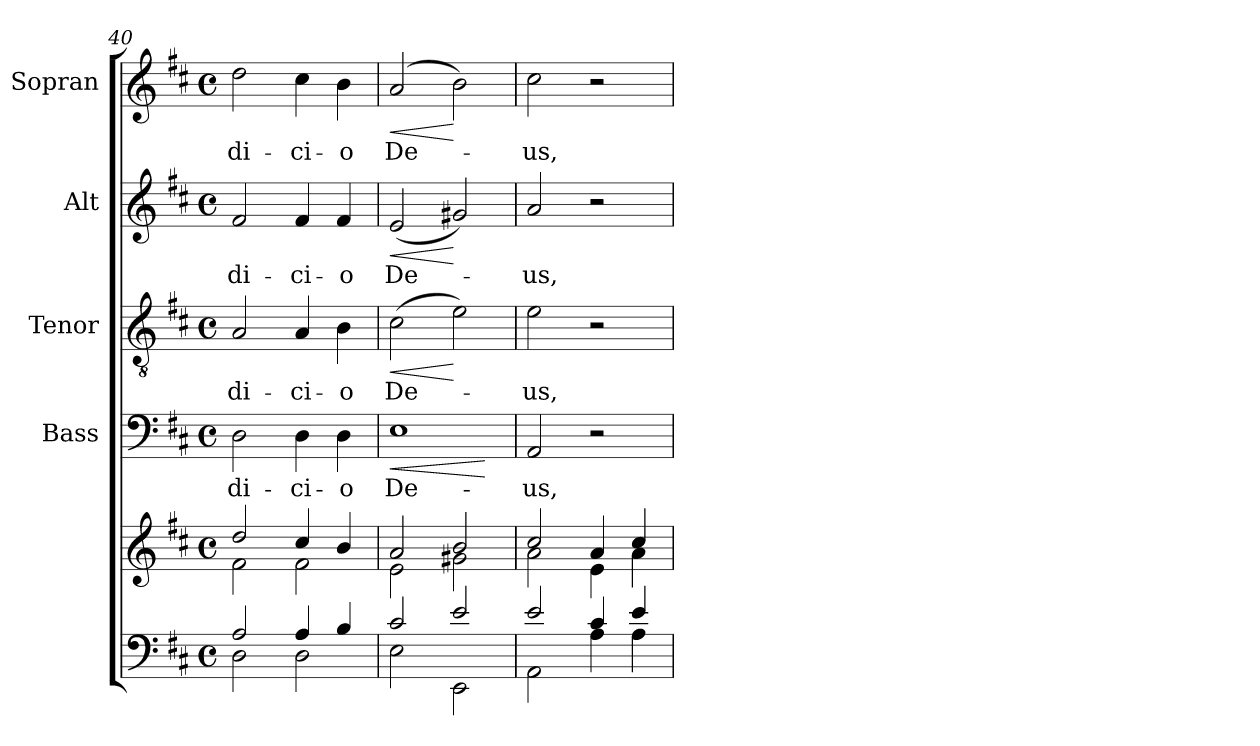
**kern	**kern	**kern	**text	**dynam	**kern	**text	**dynam	**kern	**text	**dynam	**kern	**text	**dynam
*part5	*part5	*part4	*part4	*part4	*part3	*part3	*part3	*part2	*part2	*part2	*part1	*part1	*part1
*staff6	*staff5	*staff4	*staff4	*staff4	*staff3	*staff3	*staff3	*staff2	*staff2	*staff2	*staff1	*staff1	*staff1
*	*	*I"Bass	*	*	*I"Tenor	*	*	*I"Alt	*	*	*I"Sopran	*	*
*	*	*I'B.	*	*	*I'T.	*	*	*I'A.	*	*	*I'S.	*	*
*clefF4	*clefG2	*clefF4	*	*	*clefGv2	*	*	*clefG2	*	*	*clefG2	*	*
*k[f#c#]	*k[f#c#]	*k[f#c#]	*	*	*k[f#c#]	*	*	*k[f#c#]	*	*	*k[f#c#]	*	*
*D:	*D:	*D:	*	*	*D:	*	*	*D:	*	*	*D:	*	*
*M4/4	*M4/4	*M4/4	*	*	*M4/4	*	*	*M4/4	*	*	*M4/4	*	*
*met(c)	*met(c)	*met(c)	*	*	*met(c)	*	*	*met(c)	*	*	*met(c)	*	*
=40	=40	=40	=40	=40	=40	=40	=40	=40	=40	=40	=40	=40	=40
*^	*^	*	*	*	*	*	*	*	*	*	*	*	*
!	!	!	!	!	!LO:LY:b	!	!	!LO:LY:b	!	!	!LO:LY:b	!	!	!LO:LY:b	!
2A/	2D\	2dd/	2f#\	2D\	-di-	.	2A/	-di-	.	2f#/	-di-	.	2dd\	-di-	.
!	!	!	!	!	!LO:LY:b	!	!	!LO:LY:b	!	!	!LO:LY:b	!	!	!LO:LY:b	!
4A/	2D\	4cc#/	2f#\	4D\	-ci-	.	4A/	-ci-	.	4f#/	-ci-	.	4cc#\	-ci-	.
!	!	!	!	!	!LO:LY:b	!	!	!LO:LY:b	!	!	!LO:LY:b	!	!	!LO:LY:b	!
4B/	.	4b/	.	4D\	-o	.	4B\	-o	.	4f#/	-o	.	4b\	-o	.
=41	=41	=41	=41	=41	=41	=41	=41	=41	=41	=41	=41	=41	=41	=41	=41
!	!	!	!	!	!LO:LY:b	!LO:HP:b	!	!LO:LY:b	!LO:HP:b	!	!LO:LY:b	!LO:HP:b	!	!LO:LY:b	!LO:HP:b
2c#/	2E\	2a/	2e\	1E	De-	<	(>2c#\	De-	<	(<2e/	De-	<	(2a/	De-	<
2e/	2EE\	2b/	2g#X\	.	.	.	2e\)	.	[	2g#X/)	.	[	2b\)	.	[
*v	*v	*	*	*	*	*	*	*	*	*	*	*	*	*	*
*	*v	*v	*	*	*	*	*	*	*	*	*	*	*	*
.	.	.	.	[	.	.	.	.	.	.	.	.	.
=42	=42	=42	=42	=42	=42	=42	=42	=42	=42	=42	=42	=42	=42
*^	*^	*	*	*	*	*	*	*	*	*	*	*	*
!	!	!	!	!	!LO:LY:b	!	!	!LO:LY:b	!	!	!LO:LY:b	!	!	!LO:LY:b	!
2e/	2AA\	2cc#/	2a\	2AA/	-us,	.	2e\	-us,	.	2a/	-us,	.	2cc#\	-us,	.
4c#/	4A\	4a/	4e\	2r	.	.	2r	.	.	2r	.	.	2r	.	.
4e/	4A\	4cc#/	4a\	.	.	.	.	.	.	.	.	.	.	.	.
*v	*v	*	*	*	*	*	*	*	*	*	*	*	*	*	*
*	*v	*v	*	*	*	*	*	*	*	*	*	*	*	*
=	=	=	=	=	=	=	=	=	=	=	=	=	=
*-	*-	*-	*-	*-	*-	*-	*-	*-	*-	*-	*-	*-	*-
